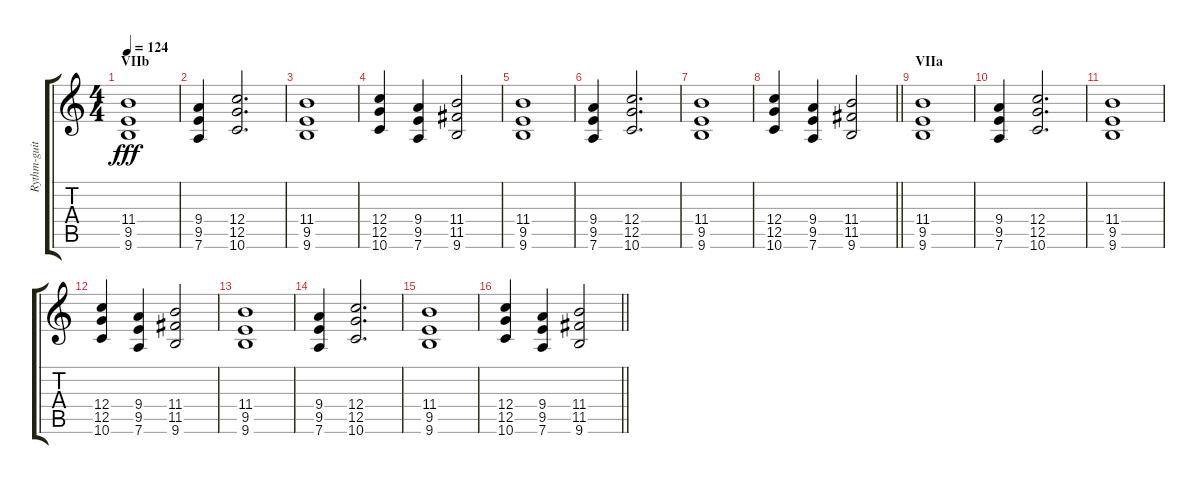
\track ("Rythm-guitar" "Rythm-guit") {instrument distortionguitar}
\staff {score tabs}
\tuning (D4 A3 F3 C3 G2 D2) {hide}
\ts (4 4)
\section ("" "VIIb")
\tempo 124
\clef g2
\ks c
(11.4 9.5 9.6).1{dy fff} |
(9.4 9.5 7.6).4 (12.4 12.5 10.6).2{d} |
(11.4 9.5 9.6).1 |
(12.4 12.5 10.6).4 (9.4 9.5 7.6).4 (11.4 11.5 9.6).2 |
(11.4 9.5 9.6).1 |
(9.4 9.5 7.6).4 (12.4 12.5 10.6).2{d} |
(11.4 9.5 9.6).1 |
\barLineRight lightlight
(12.4 12.5 10.6).4 (9.4 9.5 7.6).4 (11.4 11.5 9.6).2 |
\section ("" "VIIa")
(11.4 9.5 9.6).1 |
(9.4 9.5 7.6).4 (12.4 12.5 10.6).2{d} |
(11.4 9.5 9.6).1 |
(12.4 12.5 10.6).4 (9.4 9.5 7.6).4 (11.4 11.5 9.6).2 |
(11.4 9.5 9.6).1 |
(9.4 9.5 7.6).4 (12.4 12.5 10.6).2{d} |
(11.4 9.5 9.6).1 |
\barLineRight lightlight
(12.4 12.5 10.6).4 (9.4 9.5 7.6).4 (11.4 11.5 9.6).2
